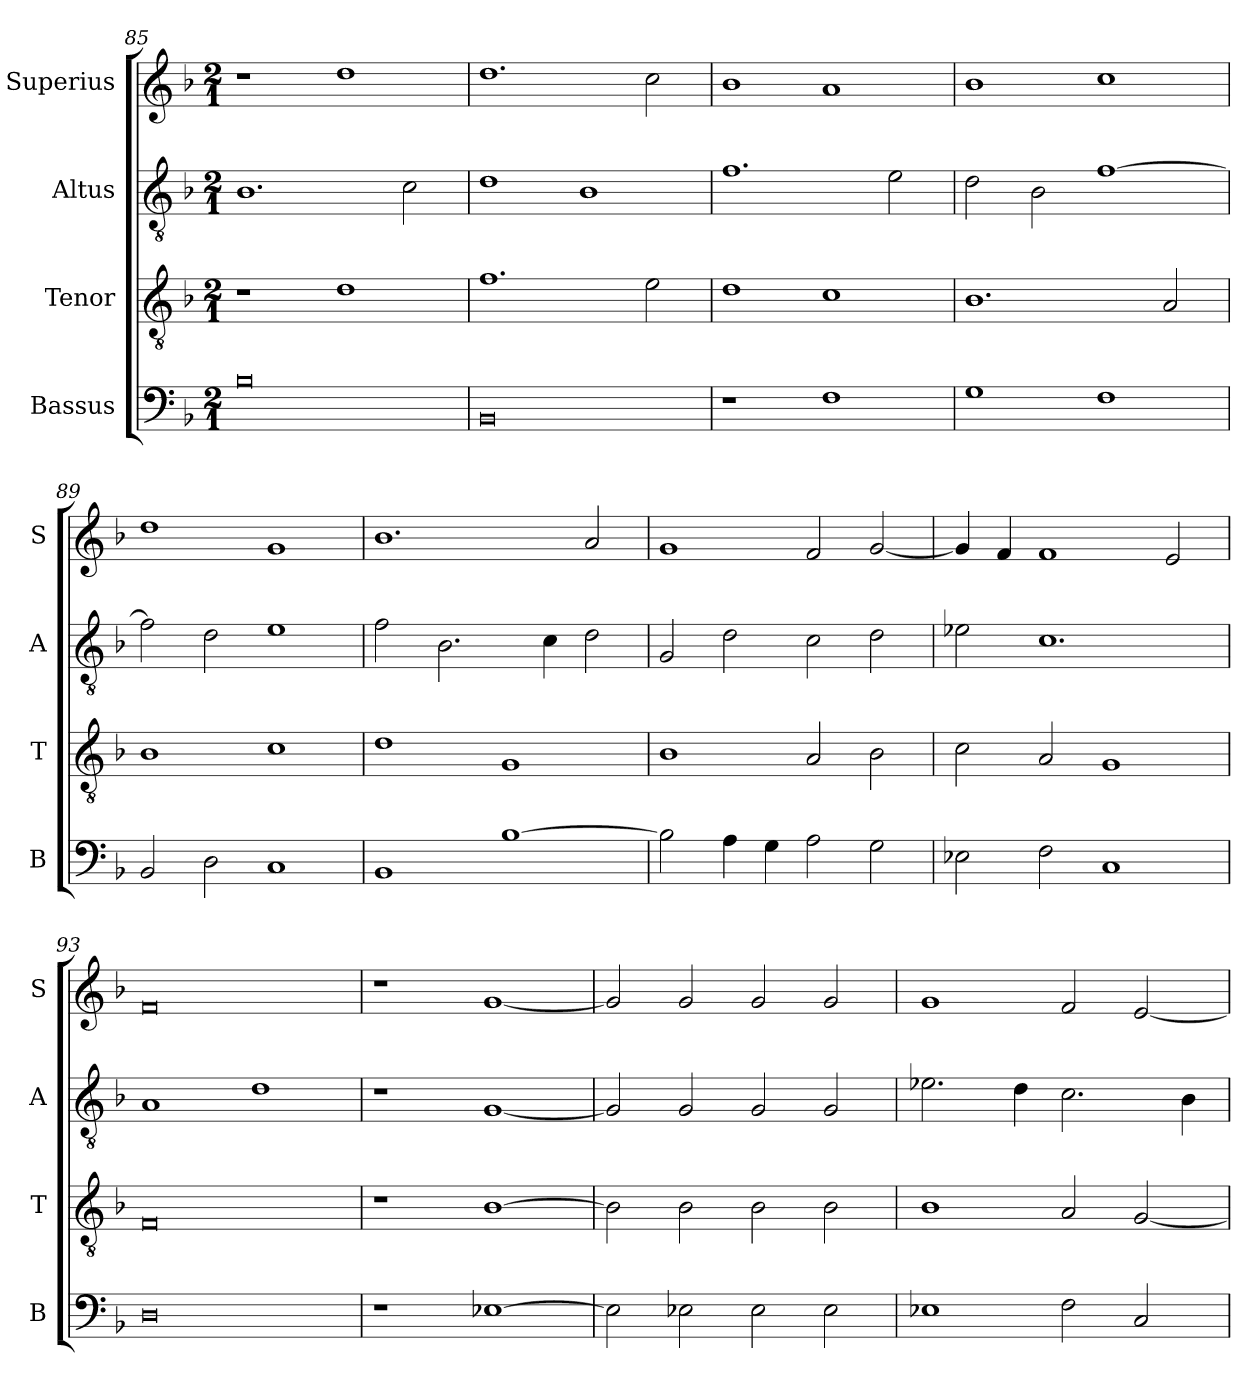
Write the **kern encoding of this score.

**kern	**kern	**kern	**kern
*part4	*part3	*part2	*part1
*staff4	*staff3	*staff2	*staff1
*I"Bassus	*I"Tenor	*I"Altus	*I"Superius
*I'B	*I'T	*I'A	*I'S
*clefF4	*clefGv2	*clefGv2	*clefG2
*k[b-]	*k[b-]	*k[b-]	*k[b-]
*M2/1	*M2/1	*M2/1	*M2/1
=85	=85	=85	=85
0B-	1r	1.B-	1r
.	1d	.	1dd
.	.	2c\	.
=86	=86	=86	=86
0BB-	1.f	1d	1.dd
.	.	1B-	.
.	2e\	.	2cc\
=87	=87	=87	=87
1r	1d	1.f	1b-
1F	1c	.	1a
.	.	2e\	.
=88	=88	=88	=88
1G	1.B-	2d\	1b-
.	.	2B-\	.
1F	.	[1f	1cc
.	2A/	.	.
=89	=89	=89	=89
2BB-/	1B-	2f\]	1dd
2D\	.	2d\	.
1C	1c	1e	1g
=90	=90	=90	=90
1BB-	1d	2f\	1.b-
.	.	2.B-\	.
[1B-	1G	.	.
.	.	4c\	.
.	.	2d\	2a/
=91	=91	=91	=91
2B-\]	1B-	2G/	1g
4A\	.	2d\	.
4G\	.	.	.
2A\	2A/	2c\	2f/
2G\	2B-\	2d\	[2g/
=92	=92	=92	=92
2E-X\	2c\	2e-X\	4g/]
.	.	.	4f/
2F\	2A/	1.c	1f
1C	1G	.	.
.	.	.	2e/
=93	=93	=93	=93
0D	0F	1A	0f
.	.	1d	.
=94	=94	=94	=94
1r	1r	1r	1r
[1E-X	[1B-	[1G	[1g
=95	=95	=95	=95
2E-\]	2B-\]	2G/]	2g/]
2E-X\	2B-\	2G/	2g/
2E-\	2B-\	2G/	2g/
2E-\	2B-\	2G/	2g/
=96	=96	=96	=96
1E-X	1B-	2.e-X\	1g
.	.	4d\	.
2F\	2A/	2.c\	2f/
2C/	[2G/	.	[2e/
.	.	4B-\	.
=	=	=	=
*-	*-	*-	*-
